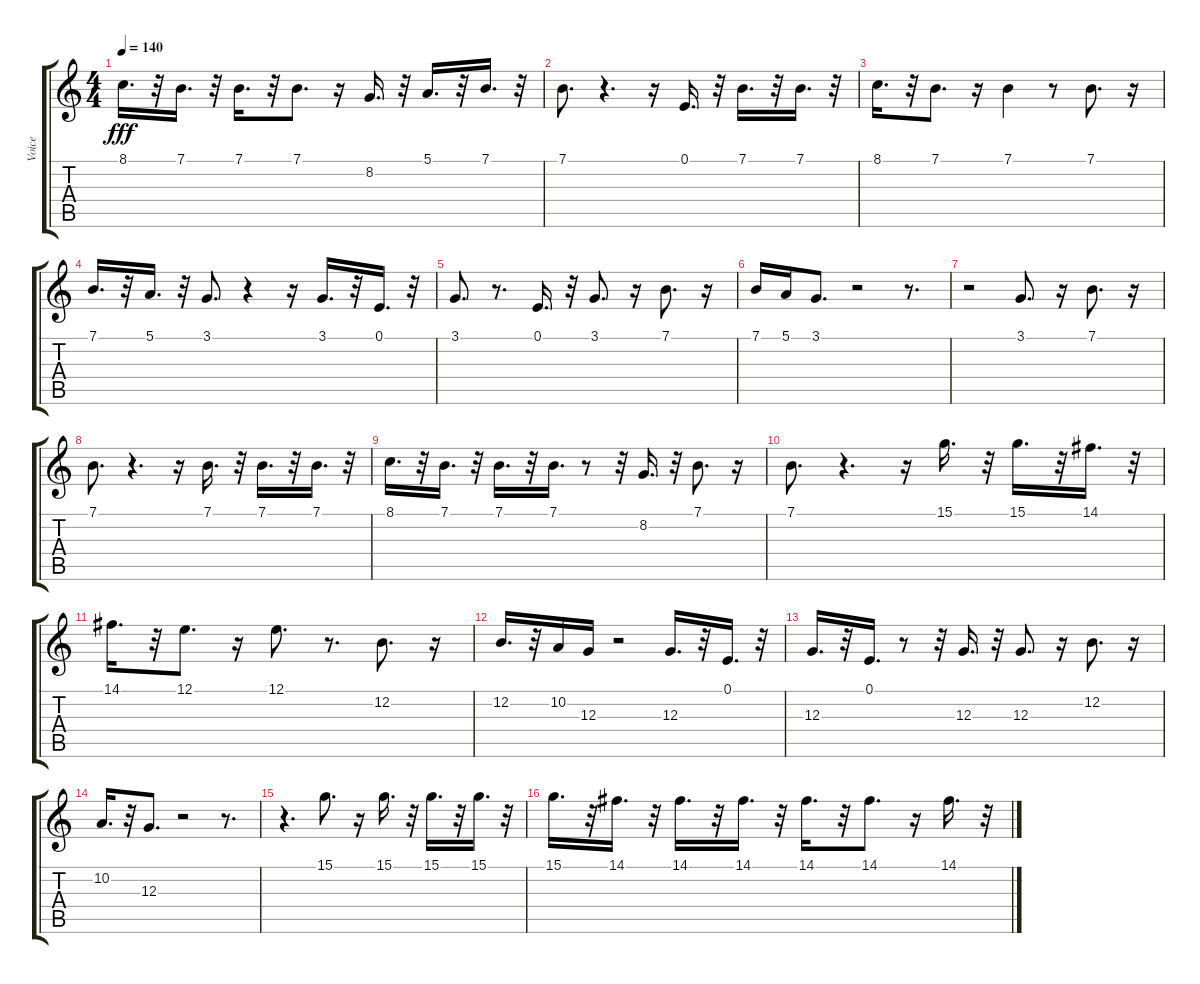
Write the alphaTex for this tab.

\track ("Voice" "Voice") {instrument synthbrass1}
\staff {score tabs}
\tuning (E4 B3 G3 D3 A2 E2) {hide}
\ts (4 4)
\tempo 140
\clef g2
\ks c
8.1.16{d dy fff} r.32 7.1.16{d} r.32 7.1.16{d} r.32 7.1.8{d} r.16 8.2.16{d} r.32 5.1.16{d} r.32 7.1.16{d} r.32 |
7.1.8{d} r.4{d} r.16 0.1.16{d} r.32 7.1.16{d} r.32 7.1.16{d} r.32 |
8.1.16{d} r.32 7.1.8{d} r.16 7.1.4 r.8 7.1.8{d} r.16 |
7.1.16{d} r.32 5.1.16{d} r.32 3.1.8{d} r.4 r.16 3.1.16{d} r.32 0.1.16{d} r.32 |
3.1.8{d} r.8{d} 0.1.16{d} r.32 3.1.8{d} r.16 7.1.8{d} r.16 |
7.1.16 5.1.16 3.1.8{d} r.2 r.8{d} |
r.2 3.1.8{d} r.16 7.1.8{d} r.16 |
7.1.8{d} r.4{d} r.16 7.1.16{d} r.32 7.1.16{d} r.32 7.1.16{d} r.32 |
8.1.16{d} r.32 7.1.16{d} r.32 7.1.16{d} r.32 7.1.16{d} r.8 r.32 8.2.16{d} r.32 7.1.8{d} r.16 |
7.1.8{d} r.4{d} r.16 15.1.16{d} r.32 15.1.16{d} r.32 14.1.16{d} r.32 |
14.1.16{d} r.32 12.1.8{d} r.16 12.1.8{d} r.8{d} 12.2.8{d} r.16 |
12.2.16{d} r.32 10.2.16 12.3.16 r.2 12.3.16{d} r.32 0.1.16{d} r.32 |
12.3.16{d} r.32 0.1.16{d} r.8 r.32 12.3.16{d} r.32 12.3.8{d} r.16 12.2.8{d} r.16 |
10.2.16{d} r.32 12.3.8{d} r.2 r.8{d} |
r.4{d} 15.1.8{d} r.16 15.1.16{d} r.32 15.1.16{d} r.32 15.1.16{d} r.32 |
15.1.16{d} r.32 14.1.16{d} r.32 14.1.16{d} r.32 14.1.16{d} r.32 14.1.16{d} r.32 14.1.8{d} r.16 14.1.16{d} r.32
